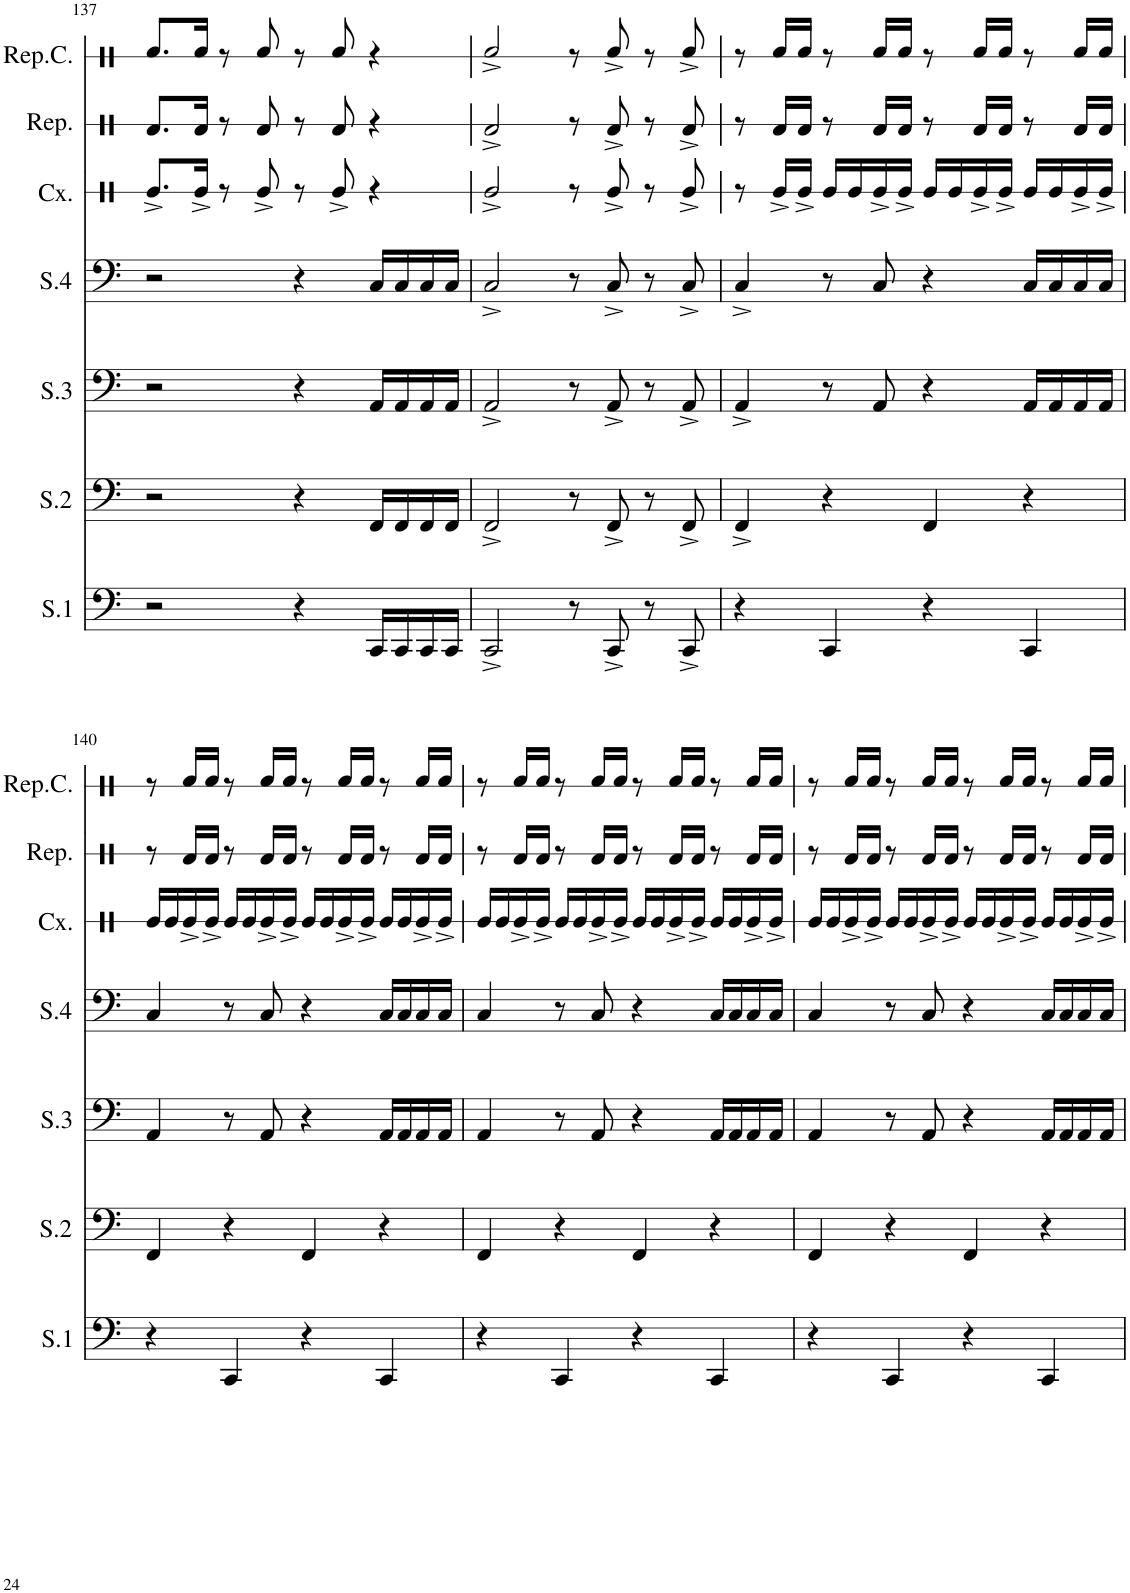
**kern	**kern	**kern	**kern	**kern	**kern	**kern
*part7	*part6	*part5	*part4	*part3	*part2	*part1
*staff7	*staff6	*staff5	*staff4	*staff3	*staff2	*staff1
*I"Surdo 1	*I"Surdo 2	*I"Surdo 3	*I"Surdo 4	*I"Caixa	*I"Repinique	*I"Repinique Central
*I'S.1	*I'S.2	*I'S.3	*I'S.4	*I'Cx.	*I'Rep.	*I'Rep.C.
!!LO:PB:g=z
*clefF4	*clefF4	*clefF4	*clefF4	*clefX	*clefX	*clefX
*k[]	*k[]	*k[]	*k[]	*k[]	*k[]	*k[]
*M4/4	*M4/4	*M4/4	*M4/4	*M4/4	*M4/4	*M4/4
=137	=137	=137	=137	=137	=137	=137
2r	2r	2r	2r	8.Re^/L	8.Rd/L	8.Rf/L
.	.	.	.	16Re^/Jk	16Rd/Jk	16Rf/Jk
.	.	.	.	8r	8r	8r
.	.	.	.	8Re^/	8Rd/	8Rf/
4r	4r	4r	4r	8r	8r	8r
.	.	.	.	8Re^/	8Rd/	8Rf/
16CC/LL	16FF/LL	16AA/LL	16C/LL	4r	4r	4r
16CC/	16FF/	16AA/	16C/	.	.	.
16CC/	16FF/	16AA/	16C/	.	.	.
16CC/JJ	16FF/JJ	16AA/JJ	16C/JJ	.	.	.
=138	=138	=138	=138	=138	=138	=138
2CC^/	2FF^/	2AA^/	2C^/	2Re^/	2Rd^/	2Rf^/
8r	8r	8r	8r	8r	8r	8r
8CC^/	8FF^/	8AA^/	8C^/	8Re^/	8Rd^/	8Rf^/
8r	8r	8r	8r	8r	8r	8r
8CC^/	8FF^/	8AA^/	8C^/	8Re^/	8Rd^/	8Rf^/
=139	=139	=139	=139	=139	=139	=139
4r	4FF^/	4AA^/	4C^/	8r	8r	8r
.	.	.	.	16Re^/LL	16Rd/LL	16Rf/LL
.	.	.	.	16Re^/JJ	16Rd/JJ	16Rf/JJ
4CC/	4r	8r	8r	16Re/LL	8r	8r
.	.	.	.	16Re/	.	.
.	.	8AA/	8C/	16Re^/	16Rd/LL	16Rf/LL
.	.	.	.	16Re^/JJ	16Rd/JJ	16Rf/JJ
4r	4FF/	4r	4r	16Re/LL	8r	8r
.	.	.	.	16Re/	.	.
.	.	.	.	16Re^/	16Rd/LL	16Rf/LL
.	.	.	.	16Re^/JJ	16Rd/JJ	16Rf/JJ
4CC/	4r	16AA/LL	16C/LL	16Re/LL	8r	8r
.	.	16AA/	16C/	16Re/	.	.
.	.	16AA/	16C/	16Re^/	16Rd/LL	16Rf/LL
.	.	16AA/JJ	16C/JJ	16Re^/JJ	16Rd/JJ	16Rf/JJ
!!LO:LB:g=z
=140	=140	=140	=140	=140	=140	=140
4r	4FF/	4AA/	4C/	16Re/LL	8r	8r
.	.	.	.	16Re/	.	.
.	.	.	.	16Re^/	16Rd/LL	16Rf/LL
.	.	.	.	16Re^/JJ	16Rd/JJ	16Rf/JJ
4CC/	4r	8r	8r	16Re/LL	8r	8r
.	.	.	.	16Re/	.	.
.	.	8AA/	8C/	16Re^/	16Rd/LL	16Rf/LL
.	.	.	.	16Re^/JJ	16Rd/JJ	16Rf/JJ
4r	4FF/	4r	4r	16Re/LL	8r	8r
.	.	.	.	16Re/	.	.
.	.	.	.	16Re^/	16Rd/LL	16Rf/LL
.	.	.	.	16Re^/JJ	16Rd/JJ	16Rf/JJ
4CC/	4r	16AA/LL	16C/LL	16Re/LL	8r	8r
.	.	16AA/	16C/	16Re/	.	.
.	.	16AA/	16C/	16Re^/	16Rd/LL	16Rf/LL
.	.	16AA/JJ	16C/JJ	16Re^/JJ	16Rd/JJ	16Rf/JJ
=141	=141	=141	=141	=141	=141	=141
4r	4FF/	4AA/	4C/	16Re/LL	8r	8r
.	.	.	.	16Re/	.	.
.	.	.	.	16Re^/	16Rd/LL	16Rf/LL
.	.	.	.	16Re^/JJ	16Rd/JJ	16Rf/JJ
4CC/	4r	8r	8r	16Re/LL	8r	8r
.	.	.	.	16Re/	.	.
.	.	8AA/	8C/	16Re^/	16Rd/LL	16Rf/LL
.	.	.	.	16Re^/JJ	16Rd/JJ	16Rf/JJ
4r	4FF/	4r	4r	16Re/LL	8r	8r
.	.	.	.	16Re/	.	.
.	.	.	.	16Re^/	16Rd/LL	16Rf/LL
.	.	.	.	16Re^/JJ	16Rd/JJ	16Rf/JJ
4CC/	4r	16AA/LL	16C/LL	16Re/LL	8r	8r
.	.	16AA/	16C/	16Re/	.	.
.	.	16AA/	16C/	16Re^/	16Rd/LL	16Rf/LL
.	.	16AA/JJ	16C/JJ	16Re^/JJ	16Rd/JJ	16Rf/JJ
=142	=142	=142	=142	=142	=142	=142
4r	4FF/	4AA/	4C/	16Re/LL	8r	8r
.	.	.	.	16Re/	.	.
.	.	.	.	16Re^/	16Rd/LL	16Rf/LL
.	.	.	.	16Re^/JJ	16Rd/JJ	16Rf/JJ
4CC/	4r	8r	8r	16Re/LL	8r	8r
.	.	.	.	16Re/	.	.
.	.	8AA/	8C/	16Re^/	16Rd/LL	16Rf/LL
.	.	.	.	16Re^/JJ	16Rd/JJ	16Rf/JJ
4r	4FF/	4r	4r	16Re/LL	8r	8r
.	.	.	.	16Re/	.	.
.	.	.	.	16Re^/	16Rd/LL	16Rf/LL
.	.	.	.	16Re^/JJ	16Rd/JJ	16Rf/JJ
4CC/	4r	16AA/LL	16C/LL	16Re/LL	8r	8r
.	.	16AA/	16C/	16Re/	.	.
.	.	16AA/	16C/	16Re^/	16Rd/LL	16Rf/LL
.	.	16AA/JJ	16C/JJ	16Re^/JJ	16Rd/JJ	16Rf/JJ
=	=	=	=	=	=	=
*-	*-	*-	*-	*-	*-	*-
